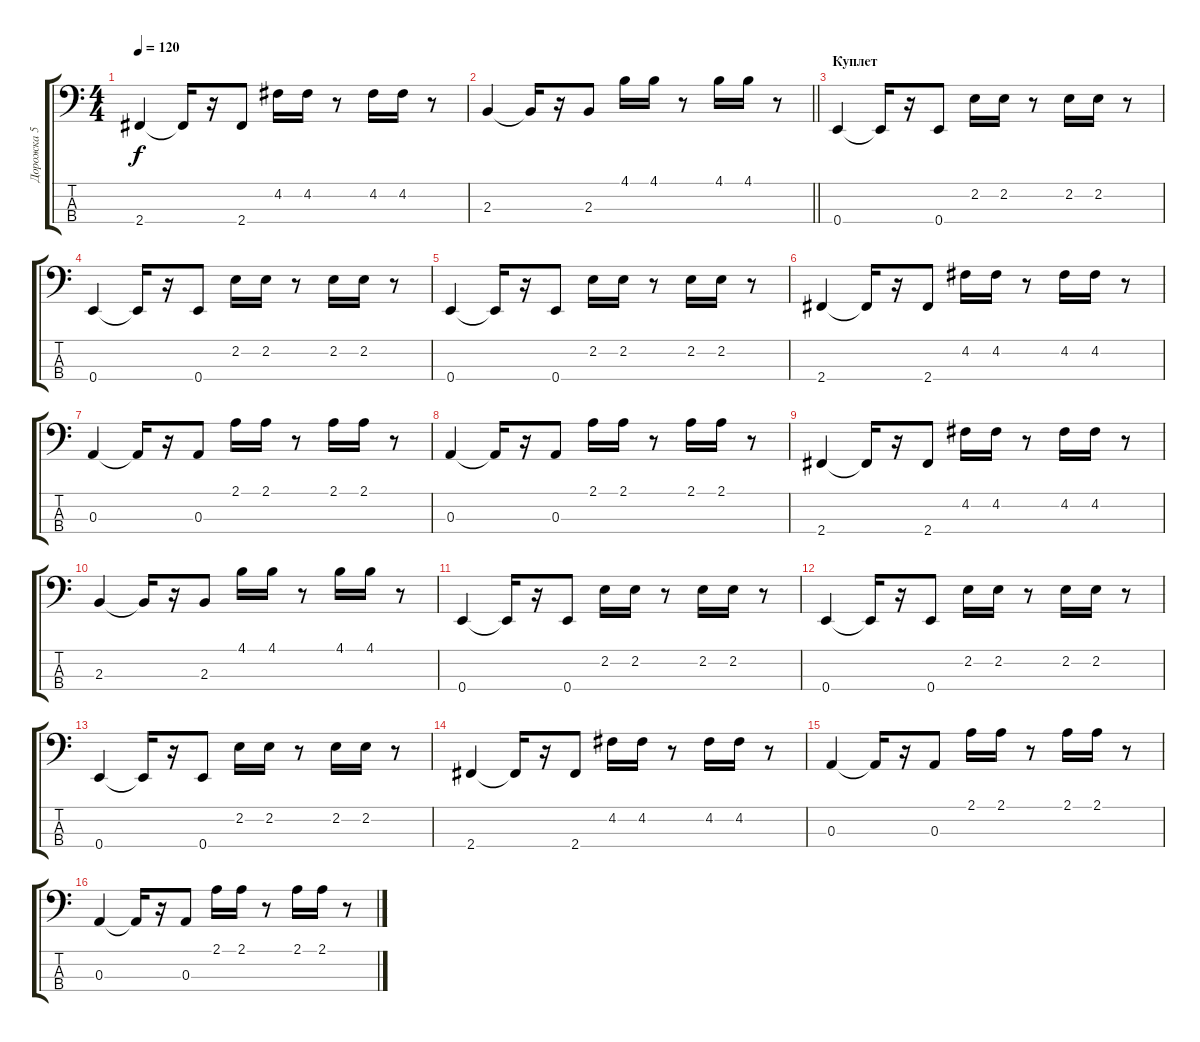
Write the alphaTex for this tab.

\track ("Дорожка 5" "Дорожка 5") {instrument slapbass2}
\staff {score tabs}
\tuning (G2 D2 A1 E1) {hide}
\ts (4 4)
\tempo 120
\clef f4
\ks c
2.4.4{dy f} 2.4{t}.16 r.16 2.4.8 4.2.16 4.2.16 r.8 4.2.16 4.2.16 r.8 |
\barLineRight lightlight
2.3.4 2.3{t}.16 r.16 2.3.8 4.1.16 4.1.16 r.8 4.1.16 4.1.16 r.8 |
\section ("" "Куплет")
0.4.4 0.4{t}.16 r.16 0.4.8 2.2.16 2.2.16 r.8 2.2.16 2.2.16 r.8 |
0.4.4 0.4{t}.16 r.16 0.4.8 2.2.16 2.2.16 r.8 2.2.16 2.2.16 r.8 |
0.4.4 0.4{t}.16 r.16 0.4.8 2.2.16 2.2.16 r.8 2.2.16 2.2.16 r.8 |
2.4.4 2.4{t}.16 r.16 2.4.8 4.2.16 4.2.16 r.8 4.2.16 4.2.16 r.8 |
0.3.4 0.3{t}.16 r.16 0.3.8 2.1.16 2.1.16 r.8 2.1.16 2.1.16 r.8 |
0.3.4 0.3{t}.16 r.16 0.3.8 2.1.16 2.1.16 r.8 2.1.16 2.1.16 r.8 |
2.4.4 2.4{t}.16 r.16 2.4.8 4.2.16 4.2.16 r.8 4.2.16 4.2.16 r.8 |
2.3.4 2.3{t}.16 r.16 2.3.8 4.1.16 4.1.16 r.8 4.1.16 4.1.16 r.8 |
0.4.4 0.4{t}.16 r.16 0.4.8 2.2.16 2.2.16 r.8 2.2.16 2.2.16 r.8 |
0.4.4 0.4{t}.16 r.16 0.4.8 2.2.16 2.2.16 r.8 2.2.16 2.2.16 r.8 |
0.4.4 0.4{t}.16 r.16 0.4.8 2.2.16 2.2.16 r.8 2.2.16 2.2.16 r.8 |
2.4.4 2.4{t}.16 r.16 2.4.8 4.2.16 4.2.16 r.8 4.2.16 4.2.16 r.8 |
0.3.4 0.3{t}.16 r.16 0.3.8 2.1.16 2.1.16 r.8 2.1.16 2.1.16 r.8 |
0.3.4 0.3{t}.16 r.16 0.3.8 2.1.16 2.1.16 r.8 2.1.16 2.1.16 r.8
